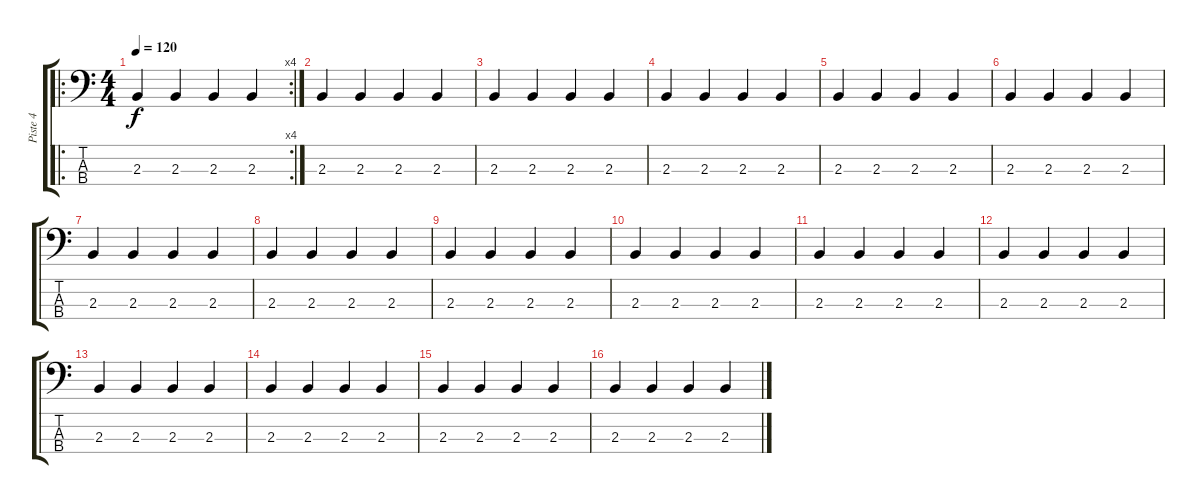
\track ("Piste 4" "Piste 4") {instrument synthbass1}
\staff {score tabs}
\tuning (G2 D2 A1 E1) {hide}
\ro
\rc 4
\ts (4 4)
\tempo 120
\clef f4
\ks c
2.3.4{dy f instrument synthbass1} 2.3.4 2.3.4 2.3.4 |
2.3.4 2.3.4 2.3.4 2.3.4 |
2.3.4 2.3.4 2.3.4 2.3.4 |
2.3.4 2.3.4 2.3.4 2.3.4 |
2.3.4 2.3.4 2.3.4 2.3.4 |
2.3.4 2.3.4 2.3.4 2.3.4 |
2.3.4 2.3.4 2.3.4 2.3.4 |
2.3.4 2.3.4 2.3.4 2.3.4 |
2.3.4 2.3.4 2.3.4 2.3.4 |
2.3.4 2.3.4 2.3.4 2.3.4 |
2.3.4 2.3.4 2.3.4 2.3.4 |
2.3.4 2.3.4 2.3.4 2.3.4 |
2.3.4 2.3.4 2.3.4 2.3.4 |
2.3.4 2.3.4 2.3.4 2.3.4 |
2.3.4 2.3.4 2.3.4 2.3.4 |
2.3.4 2.3.4 2.3.4 2.3.4
